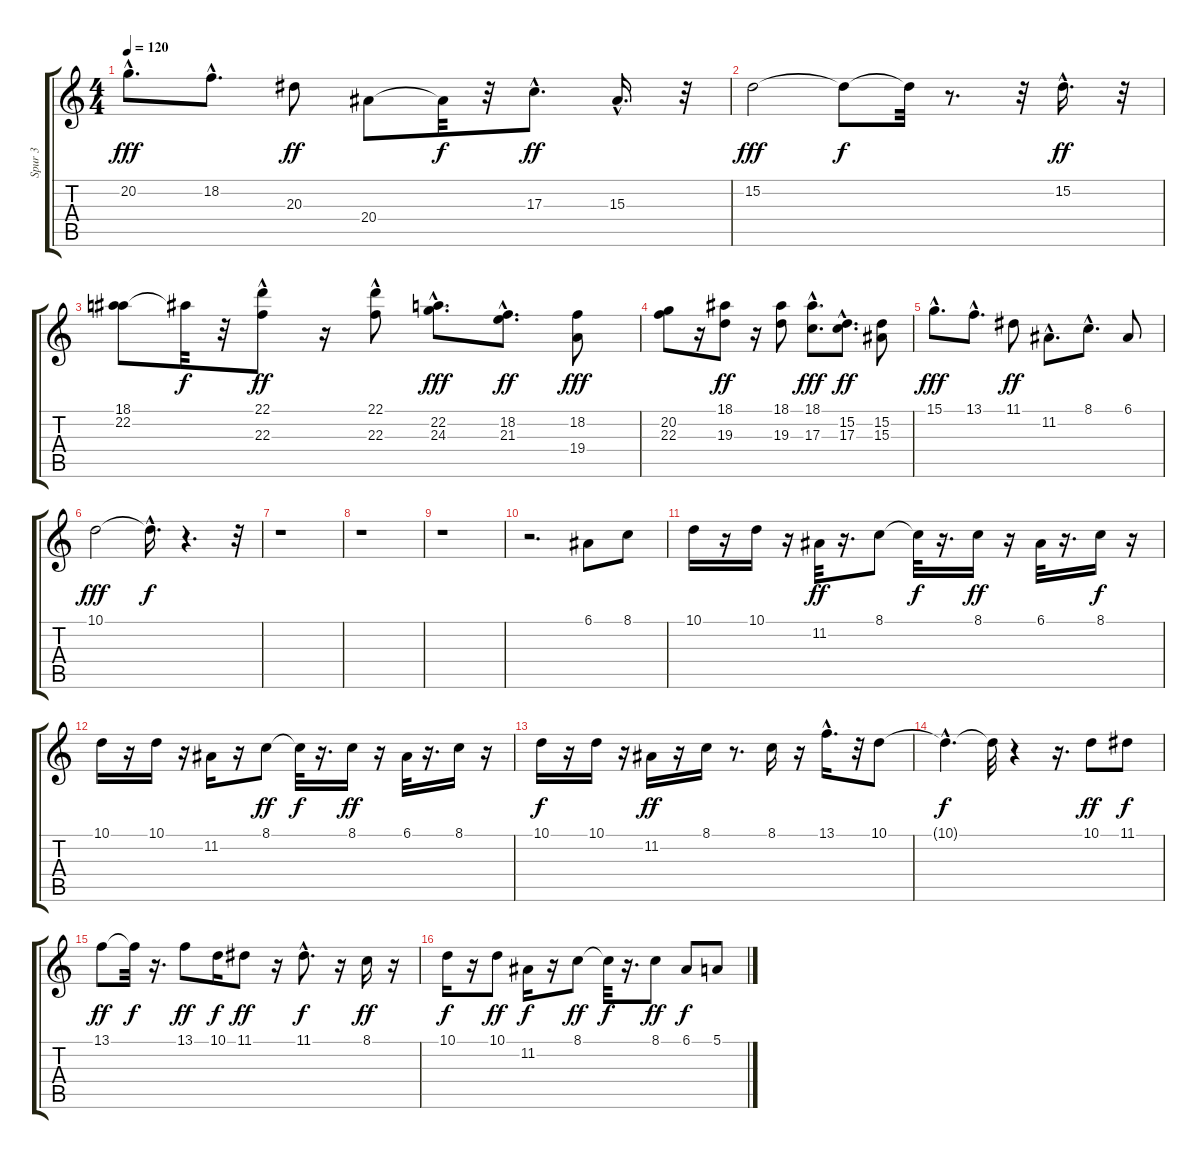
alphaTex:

\track ("Spur 3" "Spur 3") {instrument vibraphone}
\staff {score tabs}
\tuning (E4 B3 G3 D3 A2 E2) {hide}
\ts (4 4)
\tempo 120
\clef g2
\ks c
20.2{hac}.8{d dy fff} 18.2{hac}.8{d} 20.3.8{dy ff} 20.4.8 20.4{t}.32{dy f} r.32 17.3{hac}.8{d dy ff} 15.3{hac}.16{d} r.32 |
15.2.2{dy fff} 15.2{t}.8{dy f} 15.2{t}.32 r.8{d} r.32 15.2{hac}.16{d dy ff} r.32 |
(18.1 22.2).8 18.1{t}.32{dy f} r.32 (22.1 22.3{hac}).8{dy ff} r.16 (22.1 22.3{hac}).8 (22.2{hac} 24.3).8{d dy fff} (18.2{hac} 21.3{hac}).8{d dy ff} (18.2 19.4).8{dy fff} |
(20.2 22.3).8 r.16 (18.1 19.3).8{dy ff} r.16 (18.1 19.3).8 (18.1{hac} 17.3{hac}).8{d dy fff} (15.2{hac} 17.3{hac}).8{d dy ff} (15.2 15.3).8 |
15.1{hac}.8{d dy fff} 13.1{hac}.8{d} 11.1.8{dy ff} 11.2{hac}.8{d} 8.1{hac}.8{d} 6.1.8 |
10.1.2{dy fff} 10.1{hac t}.16{d dy f} r.4{d} r.32 |
r.1 |
r.1 |
r.1 |
r.2{d} 6.1.8 8.1.8 |
10.1.16 r.16 10.1.16 r.16 11.2.32{dy ff} r.16{d} 8.1.8 8.1{t}.32{dy f} r.16{d} 8.1.16{dy ff} r.16 6.1.32 r.16{d} 8.1.16{dy f} r.16 |
10.1.16 r.16 10.1.16 r.16 11.2.16 r.16 8.1.8{dy ff} 8.1{t}.32{dy f} r.16{d} 8.1.16{dy ff} r.16 6.1.32 r.16{d} 8.1.16 r.16 |
10.1.16{dy f} r.16 10.1.16 r.16 11.2.16{dy ff} r.16 8.1.16 r.8{d} 8.1.16 r.16 13.1{hac}.16{d} r.32 10.1.8 |
10.1{hac t}.4{d dy f} 10.1{t}.32 r.4 r.16{d} 10.1.8{dy ff} 11.1.8{dy f} |
13.1.8{dy ff} 13.1{t}.32{dy f} r.16{d} 13.1.8{dy ff} 10.1.16{dy f} 11.1.8{dy ff} r.16 11.1{hac}.8{d dy f} r.16 8.1.16{dy ff} r.16 |
10.1.16{dy f} r.16 10.1.8{dy ff} 11.2.16{dy f} r.16 8.1.8{dy ff} 8.1{t}.32{dy f} r.16{d} 8.1.8{dy ff} 6.1.8{dy f} 5.1.8
